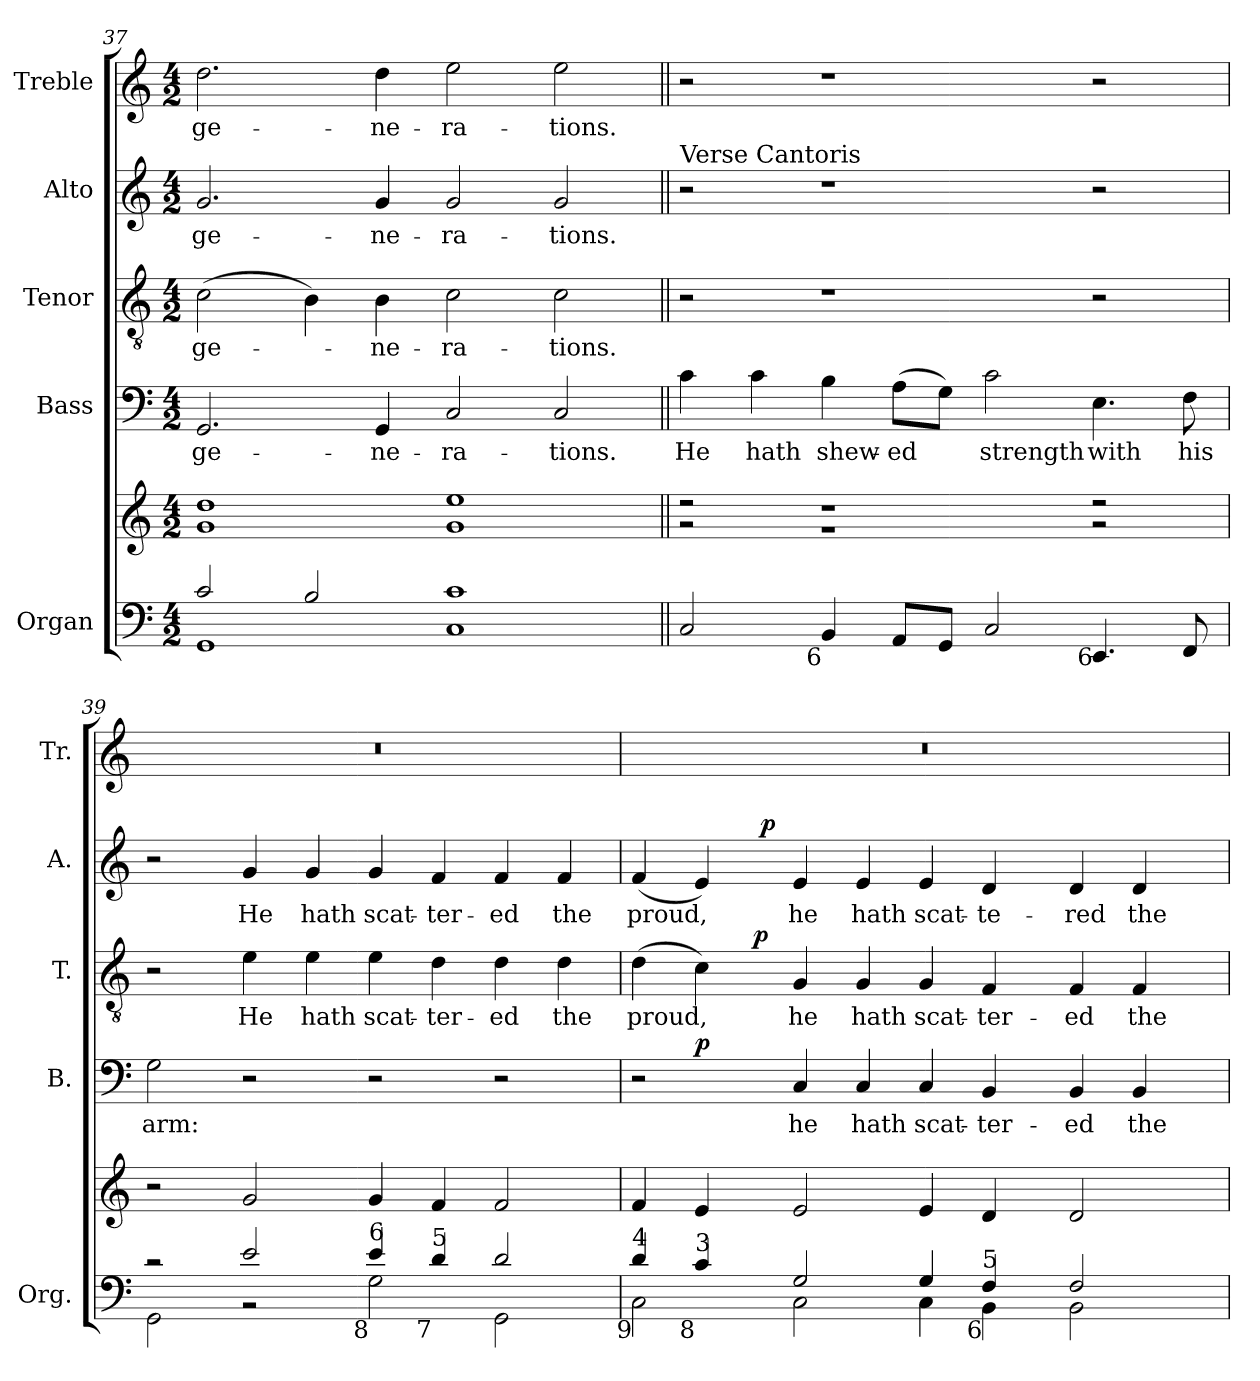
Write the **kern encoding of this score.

**kern	**kern	**kern	**text	**dynam	**kern	**text	**dynam	**kern	**text	**dynam	**kern	**text
*part5	*part5	*part4	*part4	*part4	*part3	*part3	*part3	*part2	*part2	*part2	*part1	*part1
*staff6	*staff5	*staff4	*staff4	*staff4	*staff3	*staff3	*staff3	*staff2	*staff2	*staff2	*staff1	*staff1
*I"Organ	*	*I"Bass	*	*	*I"Tenor	*	*	*I"Alto	*	*	*I"Treble	*
*I'Org.	*	*I'B.	*	*	*I'T.	*	*	*I'A.	*	*	*I'Tr.	*
*clefF4	*clefG2	*clefF4	*	*	*clefGv2	*	*	*clefG2	*	*	*clefG2	*
*	*	*	*	*	*ITrd7c12	*	*	*	*	*	*	*
*k[]	*k[]	*k[]	*	*	*k[]	*	*	*k[]	*	*	*k[]	*
*C:	*C:	*C:	*	*	*C:	*	*	*C:	*	*	*C:	*
*M4/2	*M4/2	*M4/2	*	*	*M4/2	*	*	*M4/2	*	*	*M4/2	*
=37	=37	=37	=37	=37	=37	=37	=37	=37	=37	=37	=37	=37
*^	*^	*	*	*	*	*	*	*	*	*	*	*
!	!	!	!	!	!LO:LY:b:color=#000000	!	!	!	!	!	!	!	!	!
!	!	!	!	!	!	!	!	!LO:LY:b:color=#000000	!	!	!	!	!	!
!	!	!	!	!	!	!	!	!	!	!	!LO:LY:b:color=#000000	!	!	!
!	!	!	!	!	!	!	!	!	!	!	!	!	!	!LO:LY:b:color=#000000
2ci/	1GGi	1ddi	1gi	2.GGi/	ge-	.	(2Ci\	ge-	.	2.gi/	ge-	.	2.ddi\	ge-
2Bi/	.	.	.	.	.	.	4BBi\)	.	.	.	.	.	.	.
!	!	!	!	!	!LO:LY:b:color=#000000	!	!	!	!	!	!	!	!	!
!	!	!	!	!	!	!	!	!LO:LY:b:color=#000000	!	!	!	!	!	!
!	!	!	!	!	!	!	!	!	!	!	!LO:LY:b:color=#000000	!	!	!
!	!	!	!	!	!	!	!	!	!	!	!	!	!	!LO:LY:b:color=#000000
.	.	.	.	4GGi/	-ne-	.	4BBi\	-ne-	.	4gi/	-ne-	.	4ddi\	-ne-
!	!	!	!	!	!LO:LY:b:color=#000000	!	!	!	!	!	!	!	!	!
!	!	!	!	!	!	!	!	!LO:LY:b:color=#000000	!	!	!	!	!	!
!	!	!	!	!	!	!	!	!	!	!	!LO:LY:b:color=#000000	!	!	!
!	!	!	!	!	!	!	!	!	!	!	!	!	!	!LO:LY:b:color=#000000
1ci	1Ci	1eei	1gi	2Ci/	-ra-	.	2Ci\	-ra-	.	2gi/	-ra-	.	2eei\	-ra-
!	!	!	!	!	!LO:LY:b:color=#000000	!	!	!	!	!	!	!	!	!
!	!	!	!	!	!	!	!	!LO:LY:b:color=#000000	!	!	!	!	!	!
!	!	!	!	!	!	!	!	!	!	!	!LO:LY:b:color=#000000	!	!	!
!	!	!	!	!	!	!	!	!	!	!	!	!	!	!LO:LY:b:color=#000000
.	.	.	.	2Ci/	-tions.	.	2Ci\	-tions.	.	2gi/	-tions.	.	2eei\	-tions.
*v	*v	*	*	*	*	*	*	*	*	*	*	*	*	*
!!LO:LB:g=z
=38||	=38||	=38||	=38||	=38||	=38||	=38||	=38||	=38||	=38||	=38||	=38||	=38||	=38||
!	!	!	!	!	!	!	!	!	!LO:TX:a:t=Verse Cantoris	!	!	!	!
!	!	!	!	!LO:LY:b:color=#000000	!	!	!	!	!	!	!	!	!
2Ci/	2r	2r	4ci\	He	.	2r	.	.	2r	.	.	2r	.
!	!	!	!	!LO:LY:b:color=#000000	!	!	!	!	!	!	!	!	!
.	.	.	4ci\	hath	.	.	.	.	.	.	.	.	.
!LO:TX:b:rj:t=6	!	!	!	!	!	!	!	!	!	!	!	!	!
!	!	!	!	!LO:LY:b:color=#000000	!	!	!	!	!	!	!	!	!
4BBi/	1r	1r	4Bi\	shew-	.	1r	.	.	1r	.	.	1r	.
!	!	!	!	!LO:LY:b:color=#000000	!	!	!	!	!	!	!	!	!
8AAi/L	.	.	(8Ai\L	-ed	.	.	.	.	.	.	.	.	.
8GGi/J	.	.	8Gi\J)	.	.	.	.	.	.	.	.	.	.
!	!	!	!	!LO:LY:b:color=#000000	!	!	!	!	!	!	!	!	!
2Ci/	.	.	2ci\	strength	.	.	.	.	.	.	.	.	.
!LO:TX:b:rj:t=6	!	!	!	!	!	!	!	!	!	!	!	!	!
!	!	!	!	!LO:LY:b:color=#000000	!	!	!	!	!	!	!	!	!
4.EEi/	2r	2r	4.Ei\	with	.	2r	.	.	2r	.	.	2r	.
!	!	!	!	!LO:LY:b:color=#000000	!	!	!	!	!	!	!	!	!
8FFi/	.	.	8Fi\	his	.	.	.	.	.	.	.	.	.
*	*v	*v	*	*	*	*	*	*	*	*	*	*	*
=39	=39	=39	=39	=39	=39	=39	=39	=39	=39	=39	=39	=39
*^	*	*	*	*	*	*	*	*	*	*	*	*
!	!	!	!	!LO:LY:b:color=#000000	!	!	!	!	!	!	!	!LO:N:vis=1	!
2r	2GGi\	2r	2Gi\	arm:	.	2r	.	.	2r	.	.	0r	.
!	!	!	!	!	!	!	!LO:LY:b:color=#000000	!	!	!	!	!	!
!	!	!	!	!	!	!	!	!	!	!LO:LY:b:color=#000000	!	!	!
2ei/	2r	2gi/	2r	.	.	4Ei\	He	.	4gi/	He	.	.	.
!	!	!	!	!	!	!	!LO:LY:b:color=#000000	!	!	!	!	!	!
!	!	!	!	!	!	!	!	!	!	!LO:LY:b:color=#000000	!	!	!
.	.	.	.	.	.	4Ei\	hath	.	4gi/	hath	.	.	.
!	!	!	!	!	!	!	!LO:LY:b:color=#000000	!	!	!	!	!	!
!LO:TX:b:rj:t=8	!	!	!	!	!	!	!	!	!	!	!	!	!
!LO:TX:t=6	!	!	!	!	!	!	!	!	!	!	!	!	!
!	!	!	!	!	!	!	!	!	!	!LO:LY:b:color=#000000	!	!	!
4ei/	2Gi\	4gi/	2r	.	.	4Ei\	scat-	.	4gi/	scat-	.	.	.
!	!	!	!	!	!	!	!LO:LY:b:color=#000000	!	!	!	!	!	!
!LO:TX:b:rj:t=7	!	!	!	!	!	!	!	!	!	!	!	!	!
!LO:TX:t=5	!	!	!	!	!	!	!	!	!	!	!	!	!
!	!	!	!	!	!	!	!	!	!	!LO:LY:b:color=#000000	!	!	!
4di/	.	4fi/	.	.	.	4Di\	-ter-	.	4fi/	-ter-	.	.	.
!	!	!	!	!	!	!	!LO:LY:b:color=#000000	!	!	!	!	!	!
!	!	!	!	!	!	!	!	!	!	!LO:LY:b:color=#000000	!	!	!
2di/	2GGi\	2fi/	2r	.	.	4Di\	-ed	.	4fi/	-ed	.	.	.
!	!	!	!	!	!	!	!LO:LY:b:color=#000000	!	!	!	!	!	!
!	!	!	!	!	!	!	!	!	!	!LO:LY:b:color=#000000	!	!	!
.	.	.	.	.	.	4Di\	the	.	4fi/	the	.	.	.
=40	=40	=40	=40	=40	=40	=40	=40	=40	=40	=40	=40	=40	=40
!	!	!	!	!	!	!	!LO:LY:b:color=#000000	!	!	!	!	!	!
!LO:TX:b:rj:t=9	!	!	!	!	!	!	!	!	!	!	!	!	!
!LO:TX:t=4	!	!	!	!	!	!	!	!	!	!	!	!	!
!	!	!	!	!	!	!	!	!	!	!LO:LY:b:color=#000000	!	!LO:N:vis=1	!
*	*	*	*^	*	*	*^	*	*	*^	*	*	*	*
4di/	2Ci\	4fi/	2r	4ryy	.	.	(4Di\	4ryy	proud,	.	(4fi/	4ryy	proud,	.	0r	.
!LO:TX:b:rj:t=8	!	!	!	!	!	!	!	!	!	!	!	!	!	!	!	!
!LO:TX:t=3	!	!	!	!	!	!	!	!	!	!	!	!	!	!	!	!
4ci/	.	4ei/	.	1..ryy	.	p	4Ci\)	8ryy	.	.	4ei/)	8ryy	.	.	.	.
.	.	.	.	.	.	.	.	32ryy	.	.	.	32ryy	.	.	.	.
.	.	.	.	.	.	.	.	1ryy	.	p	.	128ryy	.	.	.	.
.	.	.	.	.	.	.	.	.	.	.	.	1ryy	.	p	.	.
!	!	!	!	!	!LO:LY:b:color=#000000	!	!	!	!	!	!	!	!	!	!	!
!	!	!	!	!	!	!	!	!	!LO:LY:b:color=#000000	!	!	!	!	!	!	!
!	!	!	!	!	!	!	!	!	!	!	!	!	!LO:LY:b:color=#000000	!	!	!
2Gi/	2Ci\	2ei/	4Ci/	.	he	.	4GGi/	.	he	.	4ei/	.	he	.	.	.
!	!	!	!	!	!LO:LY:b:color=#000000	!	!	!	!	!	!	!	!	!	!	!
!	!	!	!	!	!	!	!	!	!LO:LY:b:color=#000000	!	!	!	!	!	!	!
!	!	!	!	!	!	!	!	!	!	!	!	!	!LO:LY:b:color=#000000	!	!	!
.	.	.	4Ci/	.	hath	.	4GGi/	.	hath	.	4ei/	.	hath	.	.	.
!	!	!	!	!	!LO:LY:b:color=#000000	!	!	!	!	!	!	!	!	!	!	!
!	!	!	!	!	!	!	!	!	!LO:LY:b:color=#000000	!	!	!	!	!	!	!
!	!	!	!	!	!	!	!	!	!	!	!	!	!LO:LY:b:color=#000000	!	!	!
4Gi/	4Ci\	4ei/	4Ci/	.	scat-	.	4GGi/	.	scat-	.	4ei/	.	scat-	.	.	.
!	!	!	!	!	!LO:LY:b:color=#000000	!	!	!	!	!	!	!	!	!	!	!
!	!	!	!	!	!	!	!	!	!LO:LY:b:color=#000000	!	!	!	!	!	!	!
!LO:TX:b:rj:t=6	!	!	!	!	!	!	!	!	!	!	!	!	!	!	!	!
!LO:TX:t=5	!	!	!	!	!	!	!	!	!	!	!	!	!	!	!	!
!	!	!	!	!	!	!	!	!	!	!	!	!	!LO:LY:b:color=#000000	!	!	!
4Fi/	4BBi\	4di/	4BBi/	.	-ter-	.	4FFi/	.	-ter-	.	4di/	.	-te-	.	.	.
.	.	.	.	.	.	.	.	2ryy	.	.	.	.	.	.	.	.
.	.	.	.	.	.	.	.	.	.	.	.	2ryy	.	.	.	.
!	!	!	!	!	!LO:LY:b:color=#000000	!	!	!	!	!	!	!	!	!	!	!
!	!	!	!	!	!	!	!	!	!LO:LY:b:color=#000000	!	!	!	!	!	!	!
!	!	!	!	!	!	!	!	!	!	!	!	!	!LO:LY:b:color=#000000	!	!	!
2Fi/	2BBi\	2di/	4BBi/	.	-ed	.	4FFi/	.	-ed	.	4di/	.	-red	.	.	.
!	!	!	!	!	!LO:LY:b:color=#000000	!	!	!	!	!	!	!	!	!	!	!
!	!	!	!	!	!	!	!	!	!LO:LY:b:color=#000000	!	!	!	!	!	!	!
!	!	!	!	!	!	!	!	!	!	!	!	!	!LO:LY:b:color=#000000	!	!	!
.	.	.	4BBi/	.	the	.	4FFi/	.	the	.	4di/	.	the	.	.	.
.	.	.	.	.	.	.	.	16.ryy	.	.	.	.	.	.	.	.
.	.	.	.	.	.	.	.	.	.	.	.	16ryy	.	.	.	.
.	.	.	.	.	.	.	.	.	.	.	.	64.ryy	.	.	.	.
*	*	*	*v	*v	*	*	*	*	*	*	*v	*v	*	*	*	*
*v	*v	*	*	*	*	*v	*v	*	*	*	*	*	*	*
=	=	=	=	=	=	=	=	=	=	=	=	=
*-	*-	*-	*-	*-	*-	*-	*-	*-	*-	*-	*-	*-
